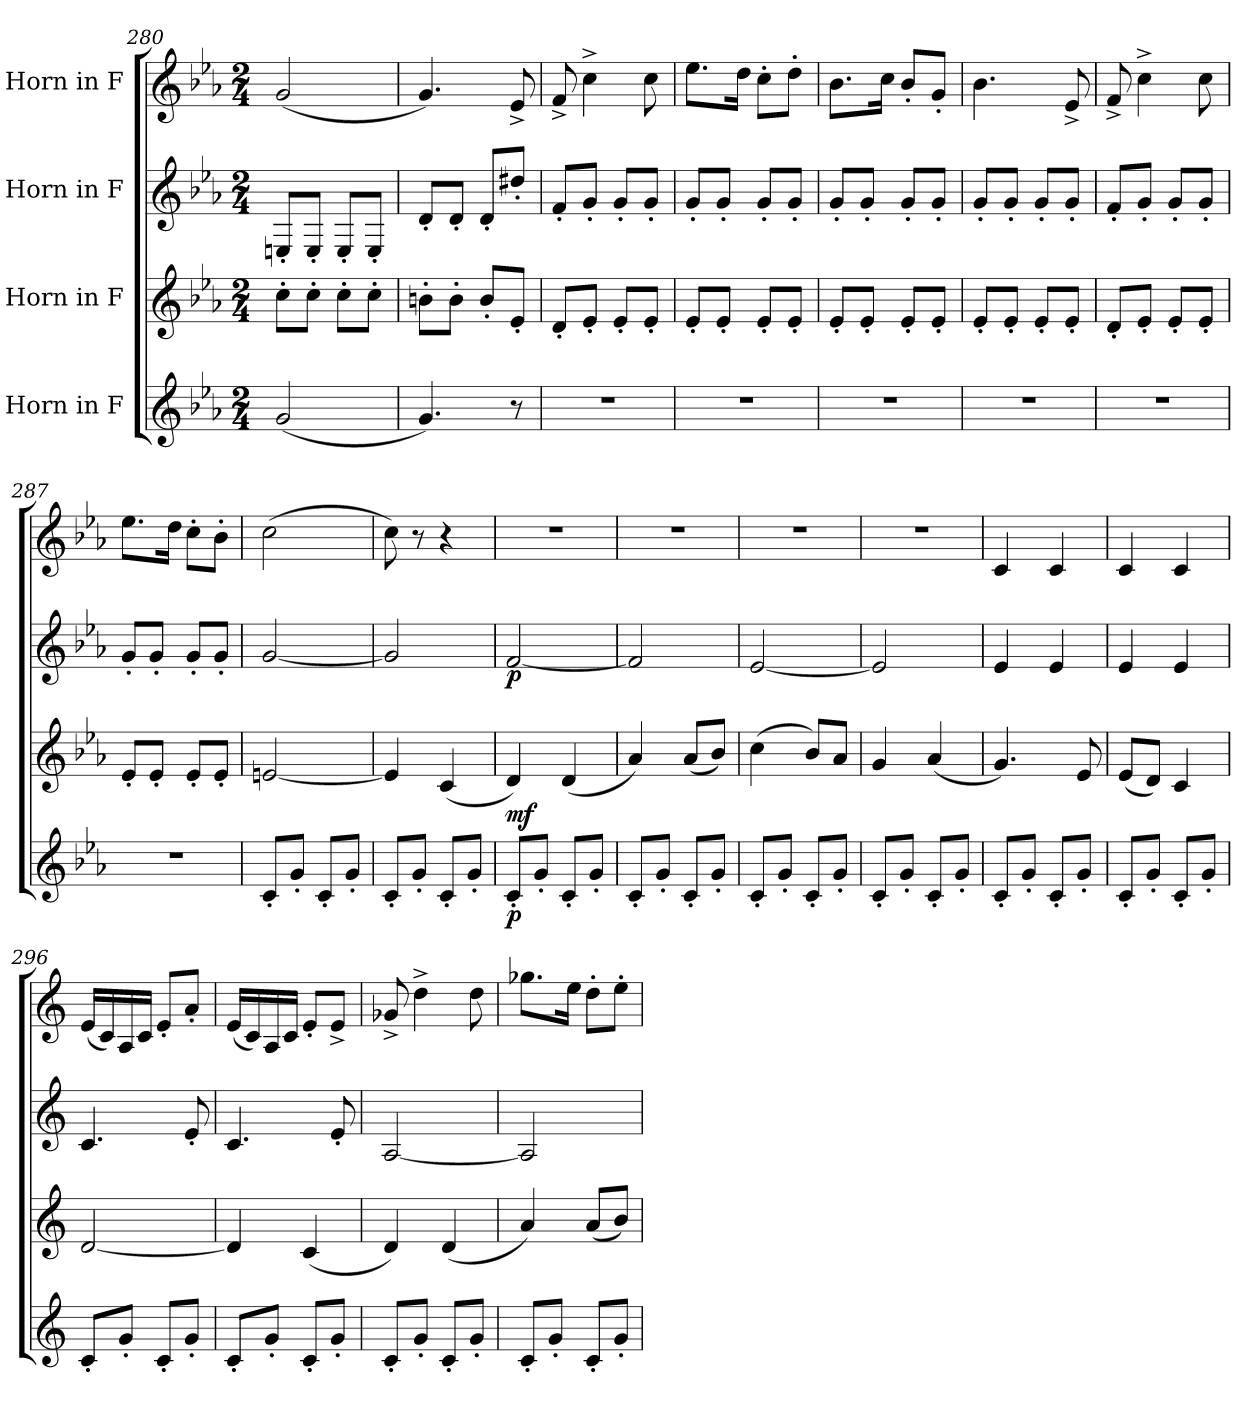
**kern	**dynam	**kern	**dynam	**kern	**dynam	**kern
*part4	*part4	*part3	*part3	*part2	*part2	*part1
*staff4	*staff4	*staff3	*staff3	*staff2	*staff2	*staff1
*I"Horn in F	*	*I"Horn in F	*	*I"Horn in F	*	*I"Horn in F
!!LO:PB:g=z
*clefG2	*	*clefG2	*	*clefG2	*	*clefG2
*ITrd4c7	*	*ITrd4c7	*	*ITrd4c7	*	*ITrd4c7
*k[b-e-a-d-]	*	*k[b-e-a-d-]	*	*k[b-e-a-d-]	*	*k[b-e-a-d-]
*M2/4	*	*M2/4	*	*M2/4	*	*M2/4
=280	=280	=280	=280	=280	=280	=280
(2c/	.	8f'\L	.	8AAn'/L	.	(2c/
.	.	8f'\J	.	8AA'/J	.	.
.	.	8f'\L	.	8AA'/L	.	.
.	.	8f'\J	.	8AA'/J	.	.
=281	=281	=281	=281	=281	=281	=281
4.c/)	.	8en'\L	.	8G'/L	.	4.c/)
.	.	8e'\J	.	8G'/J	.	.
.	.	8e'/L	.	8G'/L	.	.
8r	.	8A-'/J	.	8g#X'/J	.	8A-^/
=282	=282	=282	=282	=282	=282	=282
2r	.	8G'/L	.	8B-'/L	.	8B-^/
.	.	8A-'/J	.	8c'/J	.	4f^\
.	.	8A-'/L	.	8c'/L	.	.
.	.	8A-'/J	.	8c'/J	.	8f\
=283	=283	=283	=283	=283	=283	=283
2r	.	8A-'/L	.	8c'/L	.	8.a-\L
.	.	8A-'/J	.	8c'/J	.	.
.	.	.	.	.	.	16g\Jk
.	.	8A-'/L	.	8c'/L	.	8f'\L
.	.	8A-'/J	.	8c'/J	.	8g'\J
=284	=284	=284	=284	=284	=284	=284
2r	.	8A-'/L	.	8c'/L	.	8.e-\L
.	.	8A-'/J	.	8c'/J	.	.
.	.	.	.	.	.	16f\Jk
.	.	8A-'/L	.	8c'/L	.	8e-'/L
.	.	8A-'/J	.	8c'/J	.	8c'/J
=285	=285	=285	=285	=285	=285	=285
2r	.	8A-'/L	.	8c'/L	.	4.e-\
.	.	8A-'/J	.	8c'/J	.	.
.	.	8A-'/L	.	8c'/L	.	.
.	.	8A-'/J	.	8c'/J	.	8A-^/
=286	=286	=286	=286	=286	=286	=286
2r	.	8G'/L	.	8B-'/L	.	8B-^/
.	.	8A-'/J	.	8c'/J	.	4f^\
.	.	8A-'/L	.	8c'/L	.	.
.	.	8A-'/J	.	8c'/J	.	8f\
!!LO:LB:g=z
=287	=287	=287	=287	=287	=287	=287
2r	.	8A-'/L	.	8c'/L	.	8.a-\L
.	.	8A-'/J	.	8c'/J	.	.
.	.	.	.	.	.	16g\Jk
.	.	8A-'/L	.	8c'/L	.	8f'\L
.	.	8A-'/J	.	8c'/J	.	8e-'\J
=288	=288	=288	=288	=288	=288	=288
8F'/L	.	[2An/	.	[2c/	.	(2f\
8c'/J	.	.	.	.	.	.
8F'/L	.	.	.	.	.	.
8c'/J	.	.	.	.	.	.
=289	=289	=289	=289	=289	=289	=289
8F'/L	.	4A/]	.	2c/]	.	8f\)
8c'/J	.	.	.	.	.	8r
8F'/L	.	(4F/	.	.	.	4r
8c'/J	.	.	.	.	.	.
=290	=290	=290	=290	=290	=290	=290
*k[b-]	*	*k[b-]	*	*k[b-]	*	*k[b-]
!	!LO:DY:b	!	!LO:DY:b	!	!LO:DY:b	!
8F'/L	p	4G/)	mf	[2B-/	p	2r
8c'/J	.	.	.	.	.	.
8F'/L	.	(4G/	.	.	.	.
8c'/J	.	.	.	.	.	.
=291	=291	=291	=291	=291	=291	=291
8F'/L	.	4d/)	.	2B-/]	.	2r
8c'/J	.	.	.	.	.	.
8F'/L	.	(8d/L	.	.	.	.
8c'/J	.	8e/J)	.	.	.	.
=292	=292	=292	=292	=292	=292	=292
8F'/L	.	(4f\	.	[2A/	.	2r
8c'/J	.	.	.	.	.	.
8F'/L	.	8e/L)	.	.	.	.
8c'/J	.	8d/J	.	.	.	.
=293	=293	=293	=293	=293	=293	=293
8F'/L	.	4c/	.	2A/]	.	2r
8c'/J	.	.	.	.	.	.
8F'/L	.	(4d/	.	.	.	.
8c'/J	.	.	.	.	.	.
=294	=294	=294	=294	=294	=294	=294
8F'/L	.	4.c/)	.	4A/	.	4F/
8c'/J	.	.	.	.	.	.
8F'/L	.	.	.	4A/	.	4F/
8c'/J	.	8A/	.	.	.	.
!!LO:LB:g=z
=295	=295	=295	=295	=295	=295	=295
8F'/L	.	(8A/L	.	4A/	.	4F/
8c'/J	.	8G/J)	.	.	.	.
8F'/L	.	4F/	.	4A/	.	4F/
8c'/J	.	.	.	.	.	.
=296	=296	=296	=296	=296	=296	=296
8F'/L	.	[2G/	.	4.F/	.	(16A/LL
.	.	.	.	.	.	16F/)
8c'/J	.	.	.	.	.	16D/
.	.	.	.	.	.	16F/JJ
8F'/L	.	.	.	.	.	8A'/L
8c'/J	.	.	.	8A'/	.	8d'/J
=297	=297	=297	=297	=297	=297	=297
8F'/L	.	4G/]	.	4.F/	.	(16A/LL
.	.	.	.	.	.	16F/)
8c'/J	.	.	.	.	.	16D/
.	.	.	.	.	.	16F/JJ
8F'/L	.	(4F/	.	.	.	8A'/L
8c'/J	.	.	.	8A'/	.	8A^/J
=298	=298	=298	=298	=298	=298	=298
8F'/L	.	4G/)	.	[2D/	.	8c-X^/
8c'/J	.	.	.	.	.	4g^\
8F'/L	.	(4G/	.	.	.	.
8c'/J	.	.	.	.	.	8g\
=299	=299	=299	=299	=299	=299	=299
8F'/L	.	4d/)	.	2D/]	.	8.cc-X\L
8c'/J	.	.	.	.	.	.
.	.	.	.	.	.	16a\Jk
8F'/L	.	(8d/L	.	.	.	8g'\L
8c'/J	.	8e/J)	.	.	.	8a'\J
=	=	=	=	=	=	=
*-	*-	*-	*-	*-	*-	*-
